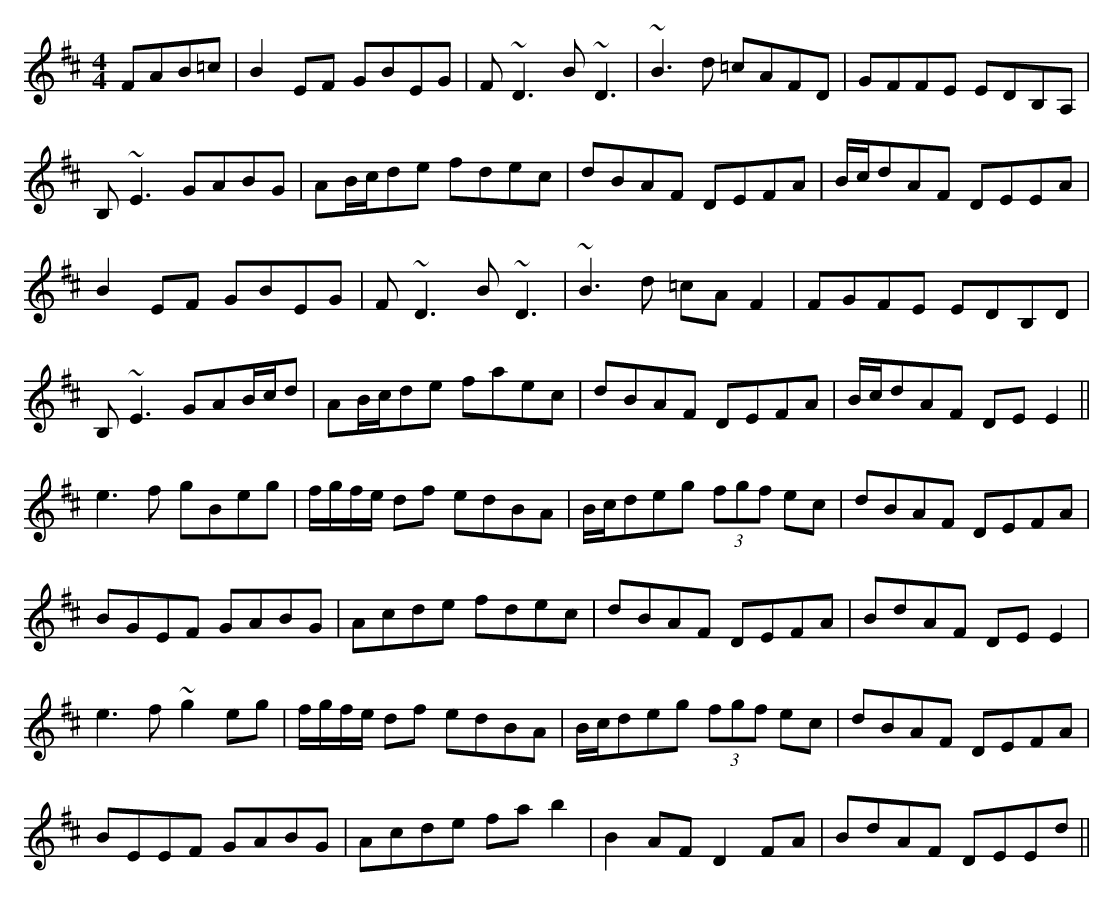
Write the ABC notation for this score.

X:1
M:4/4
K:D
FAB=c|B2EF GBEG|F~D3 B~D3|~B3d =cAFD|GFFE EDB,A,|
B,~E3 GABG|AB/c/de fdec|dBAF DEFA|B/c/dAF DEEA|
B2EF GBEG|F~D3 B~D3|~B3d =cAF2|FGFE EDB,D|
B,~E3 GAB/c/d|AB/c/de faec|dBAF DEFA|B/c/dAF DEE2||
e3f gBeg|f/g/f/e/ df edBA|B/c/deg (3fgf ec|dBAF DEFA|
BGEF GABG|Acde fdec|dBAF DEFA|BdAF DEE2|
e3f ~g2eg|f/g/f/e/ df edBA|B/c/deg (3fgf ec|dBAF DEFA|
BEEF GABG|Acde fab2|B2AF D2FA|BdAF DEEd||
